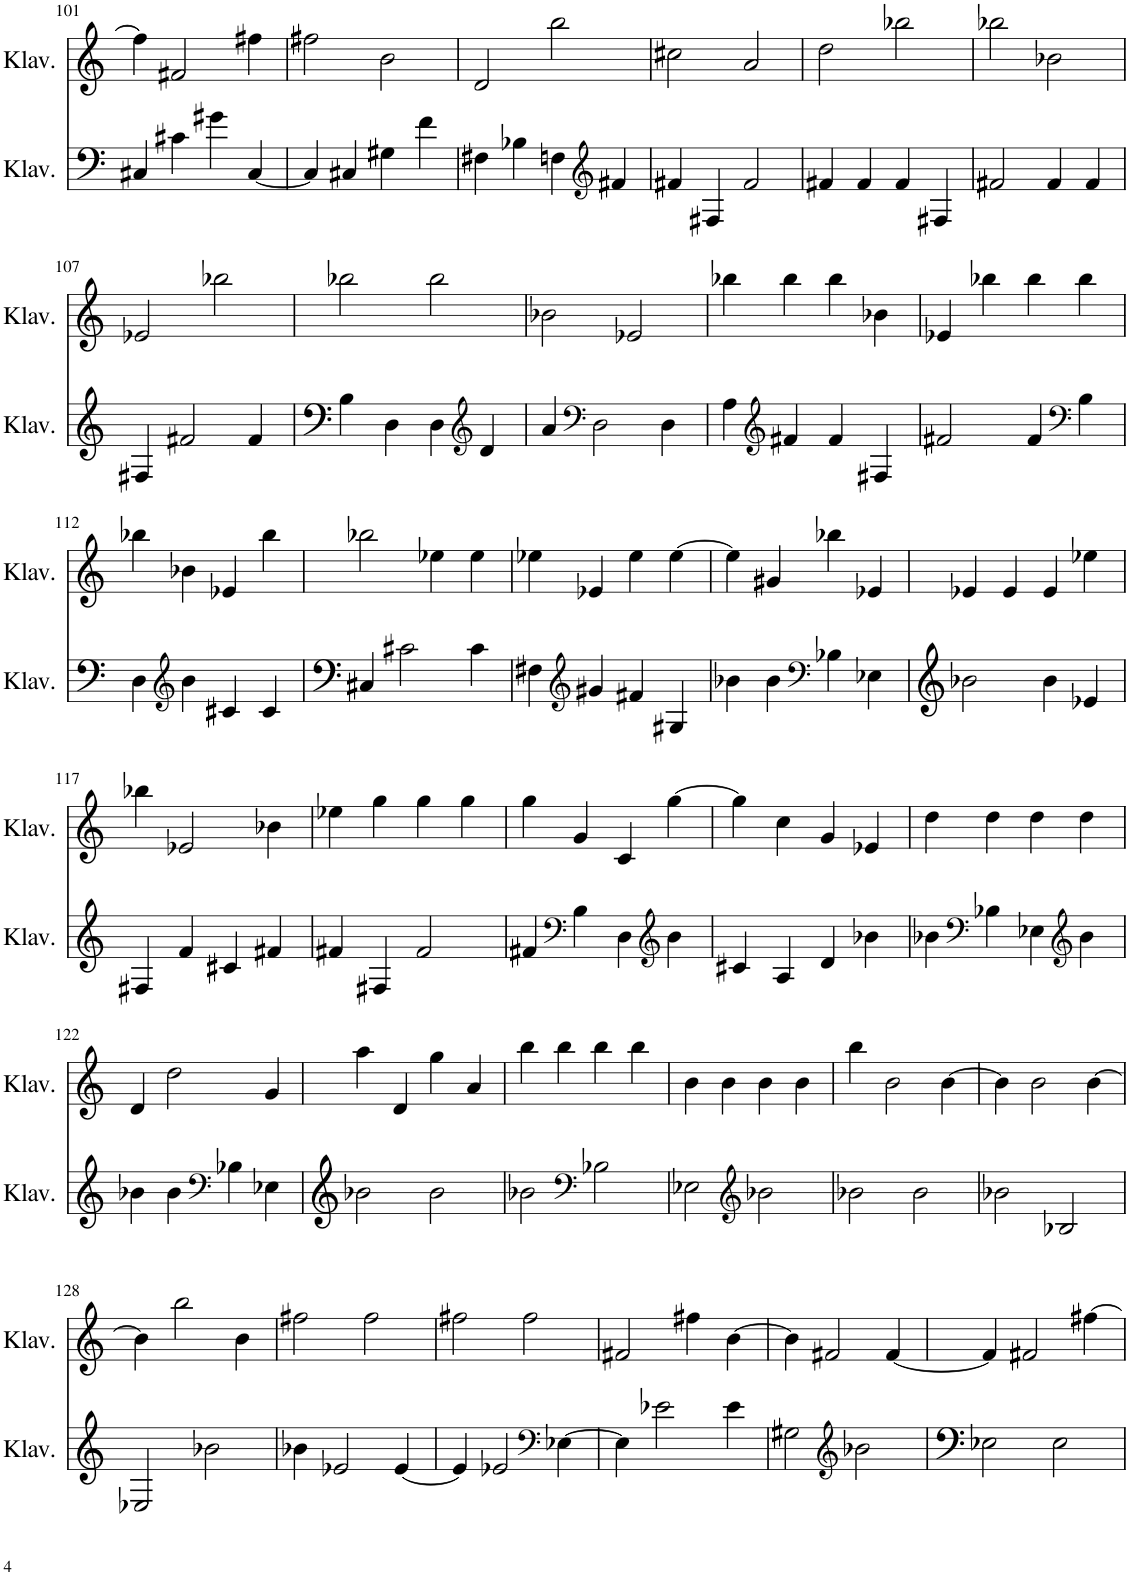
**kern	**kern
*part2	*part1
*staff2	*staff1
*I"Klavier	*I"Klavier
*I'Klav.	*I'Klav.
!!LO:PB:g=z
*clefF4	*clefG2
*k[]	*k[]
*M4/4	*M4/4
=101	=101
4C#X/	4ff#\]
4c#X\	2f#X/
4g#X\	.
[4C#/	4ff#X\
=102	=102
4C#/]	2ff#X\
4C#X/	.
4G#X\	2b\
4f\	.
=103	=103
4F#X\	2d/
4B-X\	.
4Fn\	2bb\
*clefG2	*
4f#X/	.
=104	=104
4f#X/	2cc#X\
4F#X/	.
2f#/	2a/
=105	=105
4f#X/	2dd\
4f#/	.
4f#/	2bb-X\
4F#X/	.
=106	=106
2f#X/	2bb-X\
4f#/	2b-X\
4f#/	.
!!LO:LB:g=z
=107	=107
4F#X/	2e-X/
2f#X/	.
.	2bb-X\
4f#/	.
=108	=108
4B\	2bb-X\
4D\	.
4D\	2bb-\
*clefG2	*
4d/	.
=109	=109
4a/	2b-X\
*clefF4	*
2D\	.
.	2e-X/
4D\	.
=110	=110
4A\	4bb-X\
*clefG2	*
4f#X/	4bb-\
4f#/	4bb-\
4F#X/	4b-X\
=111	=111
2f#X/	4e-X/
.	4bb-X\
4f#/	4bb-\
*clefF4	*
4B\	4bb-\
!!LO:LB:g=z
=112	=112
4D\	4bb-X\
*clefG2	*
4b\	4b-X\
4c#X/	4e-X/
4c#/	4bb-\
=113	=113
4C#X/	2bb-X\
2c#X\	.
.	4ee-X\
4c#\	4ee-\
=114	=114
4F#X\	4ee-X\
*clefG2	*
4g#X/	4e-X/
4f#X/	4ee-\
4G#X/	[4ee-\
=115	=115
4b-X\	4ee-\]
4b-\	4g#X/
*clefF4	*
4B-X\	4bb-X\
4E-X\	4e-X/
=116	=116
2b-X\	4e-X/
.	4e-/
4b-\	4e-/
4e-X/	4ee-X\
!!LO:LB:g=z
=117	=117
4F#X/	4bb-X\
4f/	2e-X/
4c#X/	.
4f#X/	4b-X\
=118	=118
4f#X/	4ee-X\
4F#X/	4gg\
2f#/	4gg\
.	4gg\
=119	=119
4f#X/	4gg\
*clefF4	*
4B\	4g/
4D\	4c/
*clefG2	*
4b\	[4gg\
=120	=120
4c#X/	4gg\]
4A/	4cc\
4d/	4g/
4b-X\	4e-X/
=121	=121
4b-X\	4dd\
*clefF4	*
4B-X\	4dd\
4E-X\	4dd\
*clefG2	*
4b-\	4dd\
!!LO:LB:g=z
=122	=122
4b-X\	4d/
4b-\	2dd\
*clefF4	*
4B-X\	.
4E-X\	4g/
=123	=123
2b-X\	4aa\
.	4d/
2b-\	4gg\
.	4a/
=124	=124
2b-X\	4bb\
.	4bb\
*clefF4	*
2B-X\	4bb\
.	4bb\
=125	=125
2E-X\	4b\
.	4b\
*clefG2	*
2b-X\	4b\
.	4b\
=126	=126
2b-X\	4bb\
.	2b\
2b-\	.
.	[4b\
=127	=127
2b-X\	4b\]
.	2b\
2B-X/	.
.	[4b\
!!LO:LB:g=z
=128	=128
2E-X/	4b\]
.	2bb\
2b-X\	.
.	4b\
=129	=129
4b-X\	2ff#X\
2e-X/	.
.	2ff#\
[4e-/	.
=130	=130
4e-/]	2ff#X\
2e-X/	.
.	2ff#\
*clefF4	*
[4E-X\	.
=131	=131
4E-\]	2f#X/
2e-X\	.
.	4ff#X\
4e-\	[4b\
=132	=132
2G#X\	4b\]
.	2f#X/
*clefG2	*
2b-X\	.
.	[4f#/
=133	=133
2E-X\	4f#/]
.	2f#X/
2E-\	.
.	[4ff#X\
=	=
*-	*-
